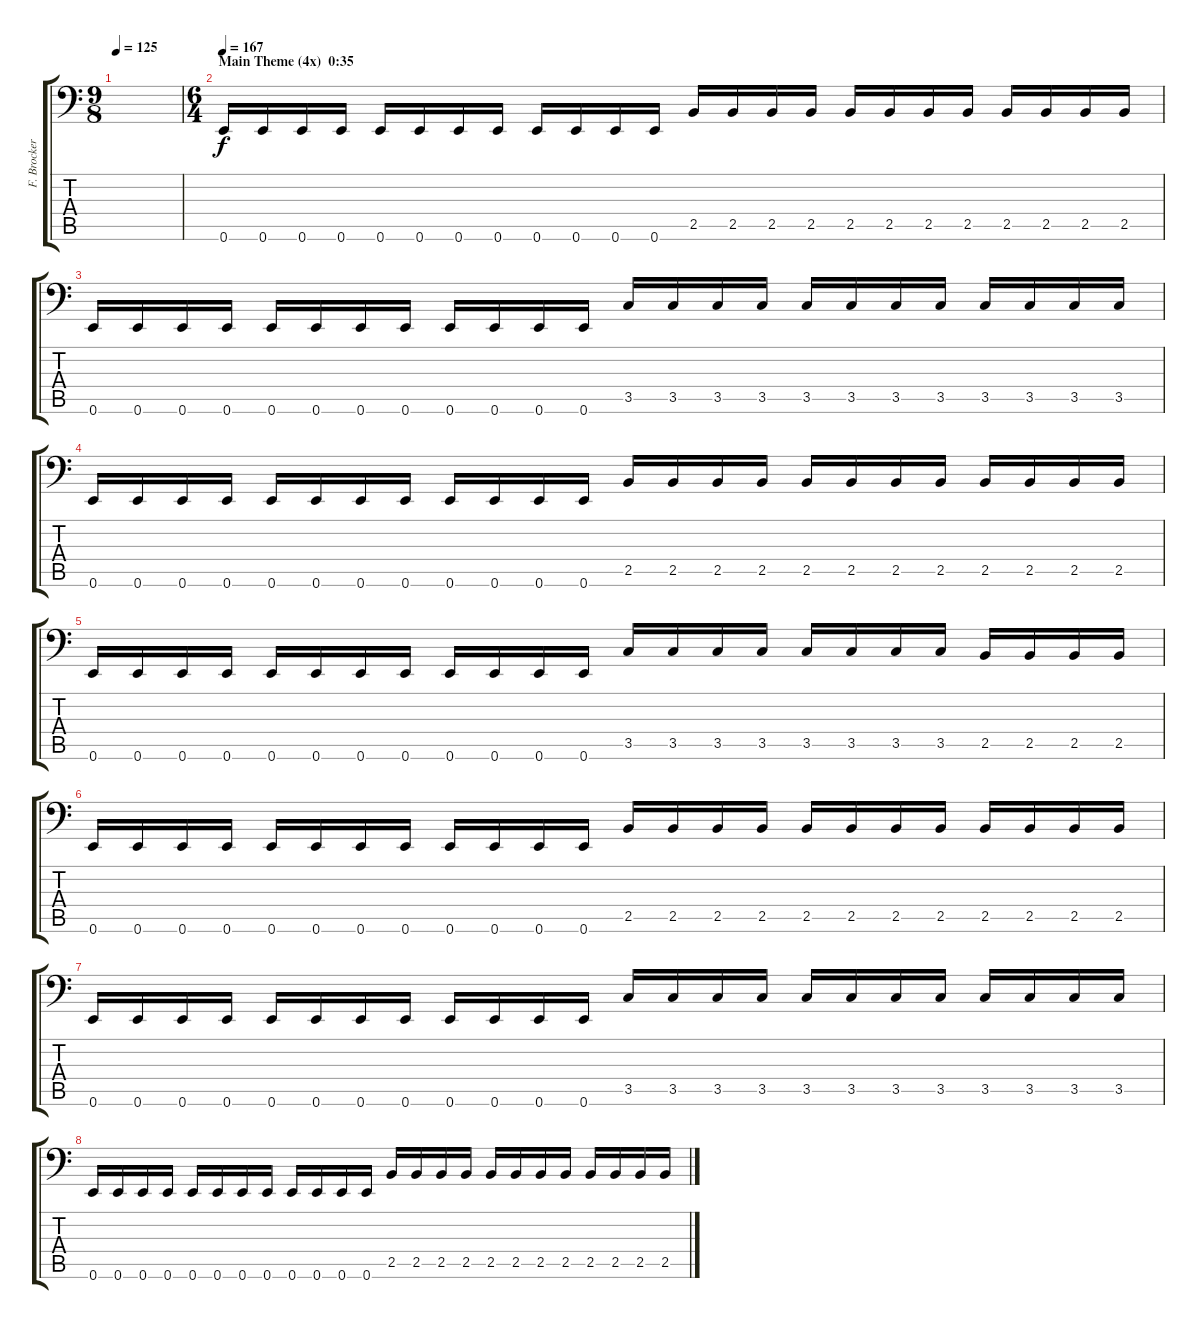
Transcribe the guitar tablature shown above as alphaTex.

\track ("F. Brockert" "F. Brocker") {instrument electricbasspick}
\staff {score tabs}
\tuning (E3 B2 G2 D2 A1 E1) {hide}
\ts (9 8)
\tempo 125
\clef f4
\ks c
|
\ts (6 4)
\section ("" "Main Theme (4x)  0:35")
\tempo 167
0.6.16 0.6.16 0.6.16 0.6.16 0.6.16 0.6.16 0.6.16 0.6.16 0.6.16 0.6.16 0.6.16 0.6.16 2.5.16 2.5.16 2.5.16 2.5.16 2.5.16 2.5.16 2.5.16 2.5.16 2.5.16 2.5.16 2.5.16 2.5.16 |
0.6.16 0.6.16 0.6.16 0.6.16 0.6.16 0.6.16 0.6.16 0.6.16 0.6.16 0.6.16 0.6.16 0.6.16 3.5.16 3.5.16 3.5.16 3.5.16 3.5.16 3.5.16 3.5.16 3.5.16 3.5.16 3.5.16 3.5.16 3.5.16 |
0.6.16 0.6.16 0.6.16 0.6.16 0.6.16 0.6.16 0.6.16 0.6.16 0.6.16 0.6.16 0.6.16 0.6.16 2.5.16 2.5.16 2.5.16 2.5.16 2.5.16 2.5.16 2.5.16 2.5.16 2.5.16 2.5.16 2.5.16 2.5.16 |
0.6.16 0.6.16 0.6.16 0.6.16 0.6.16 0.6.16 0.6.16 0.6.16 0.6.16 0.6.16 0.6.16 0.6.16 3.5.16 3.5.16 3.5.16 3.5.16 3.5.16 3.5.16 3.5.16 3.5.16 2.5.16 2.5.16 2.5.16 2.5.16 |
0.6.16 0.6.16 0.6.16 0.6.16 0.6.16 0.6.16 0.6.16 0.6.16 0.6.16 0.6.16 0.6.16 0.6.16 2.5.16 2.5.16 2.5.16 2.5.16 2.5.16 2.5.16 2.5.16 2.5.16 2.5.16 2.5.16 2.5.16 2.5.16 |
0.6.16 0.6.16 0.6.16 0.6.16 0.6.16 0.6.16 0.6.16 0.6.16 0.6.16 0.6.16 0.6.16 0.6.16 3.5.16 3.5.16 3.5.16 3.5.16 3.5.16 3.5.16 3.5.16 3.5.16 3.5.16 3.5.16 3.5.16 3.5.16 |
0.6.16 0.6.16 0.6.16 0.6.16 0.6.16 0.6.16 0.6.16 0.6.16 0.6.16 0.6.16 0.6.16 0.6.16 2.5.16 2.5.16 2.5.16 2.5.16 2.5.16 2.5.16 2.5.16 2.5.16 2.5.16 2.5.16 2.5.16 2.5.16
